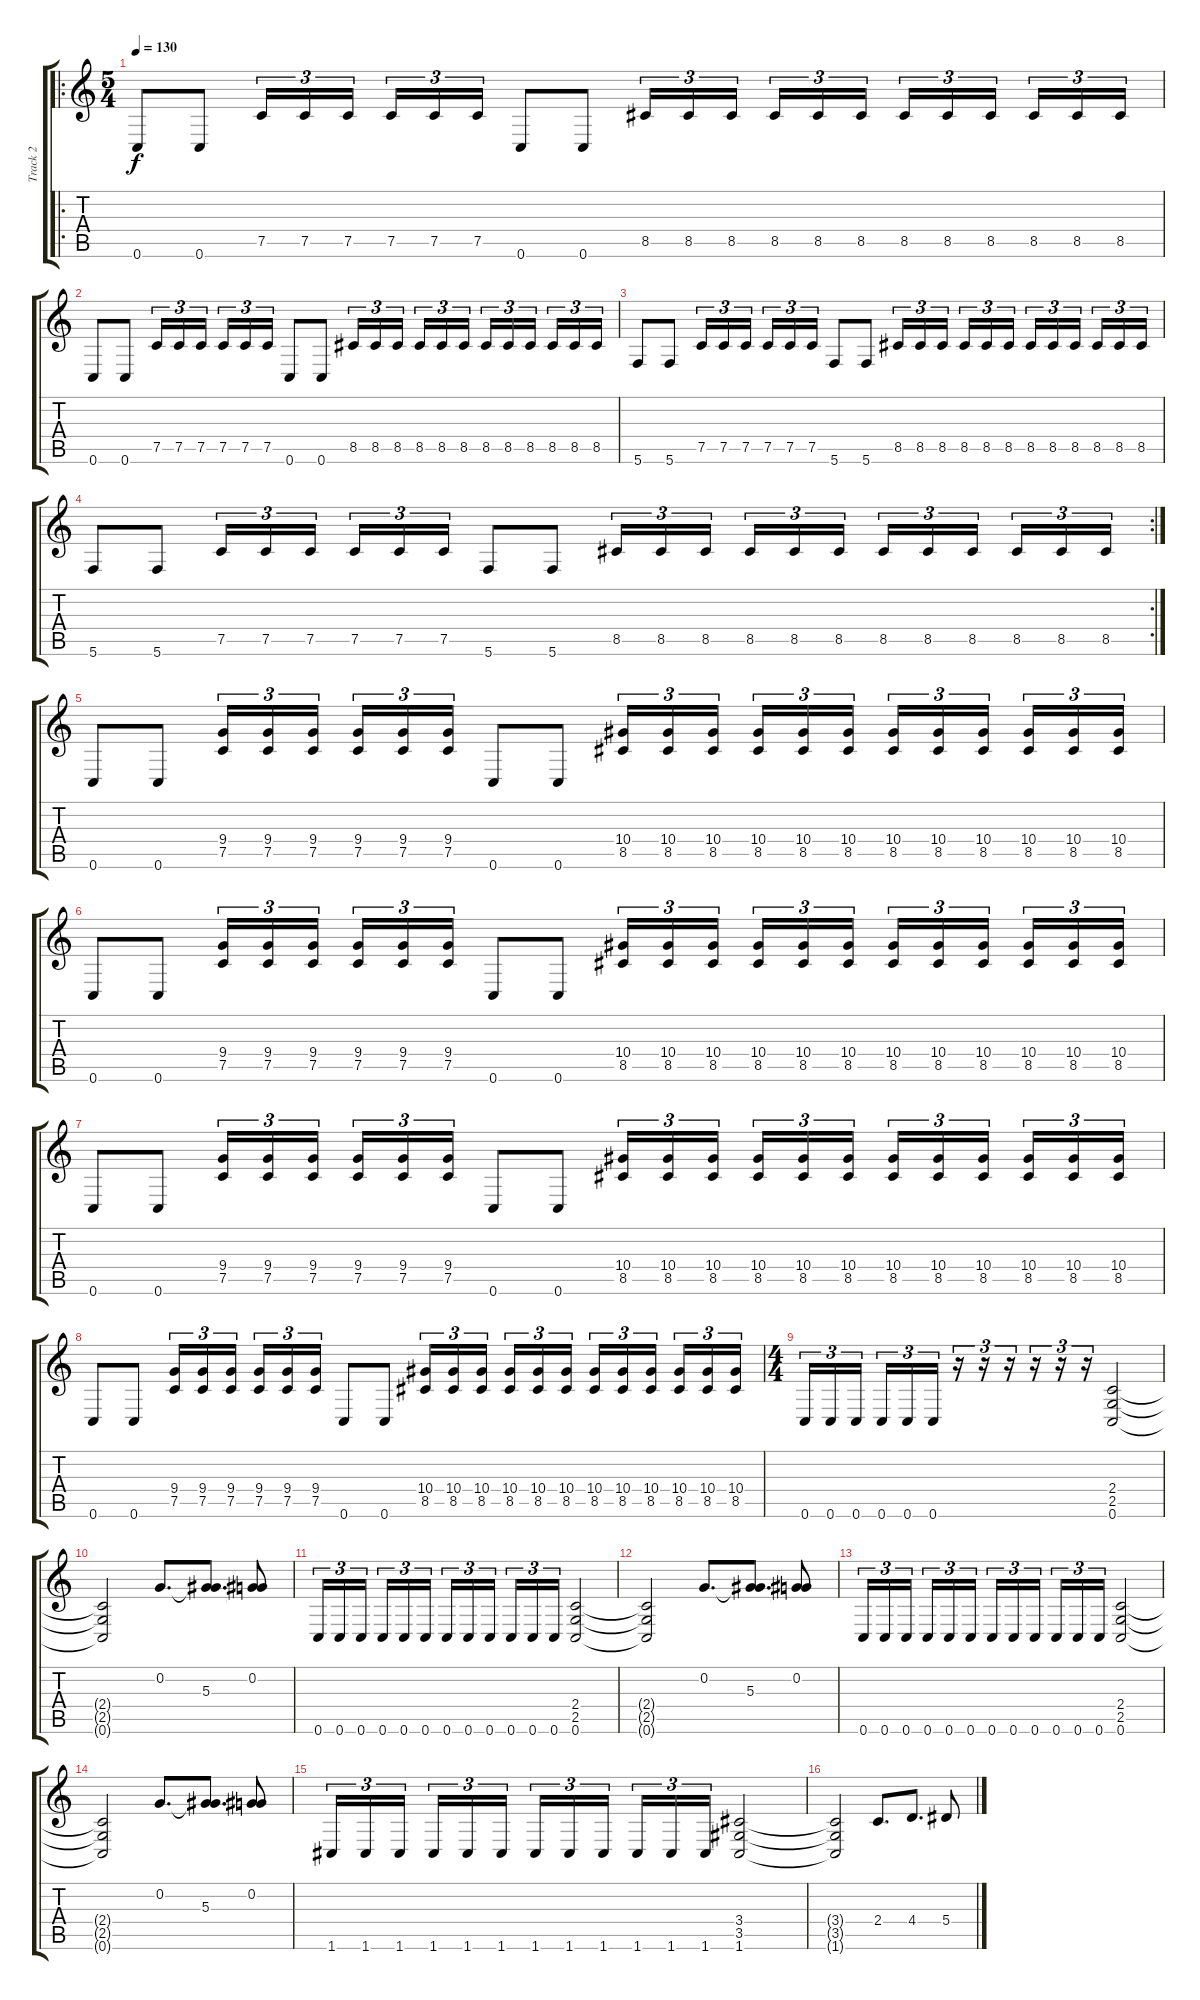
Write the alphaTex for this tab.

\track ("Track 2" "Track 2") {instrument distortionguitar}
\staff {score tabs}
\tuning (C4 G3 Eb3 Bb2 F2 C2) {hide}
\ro
\ts (5 4)
\tempo 130
\clef g2
\ks c
0.6.8{dy f} 0.6.8 7.5.16{tu (3 2)} 7.5.16{tu (3 2)} 7.5.16{tu (3 2)} 7.5.16{tu (3 2)} 7.5.16{tu (3 2)} 7.5.16{tu (3 2)} 0.6.8 0.6.8 8.5.16{tu (3 2)} 8.5.16{tu (3 2)} 8.5.16{tu (3 2)} 8.5.16{tu (3 2)} 8.5.16{tu (3 2)} 8.5.16{tu (3 2)} 8.5.16{tu (3 2)} 8.5.16{tu (3 2)} 8.5.16{tu (3 2)} 8.5.16{tu (3 2)} 8.5.16{tu (3 2)} 8.5.16{tu (3 2)} |
0.6.8 0.6.8 7.5.16{tu (3 2)} 7.5.16{tu (3 2)} 7.5.16{tu (3 2)} 7.5.16{tu (3 2)} 7.5.16{tu (3 2)} 7.5.16{tu (3 2)} 0.6.8 0.6.8 8.5.16{tu (3 2)} 8.5.16{tu (3 2)} 8.5.16{tu (3 2)} 8.5.16{tu (3 2)} 8.5.16{tu (3 2)} 8.5.16{tu (3 2)} 8.5.16{tu (3 2)} 8.5.16{tu (3 2)} 8.5.16{tu (3 2)} 8.5.16{tu (3 2)} 8.5.16{tu (3 2)} 8.5.16{tu (3 2)} |
5.6.8 5.6.8 7.5.16{tu (3 2)} 7.5.16{tu (3 2)} 7.5.16{tu (3 2)} 7.5.16{tu (3 2)} 7.5.16{tu (3 2)} 7.5.16{tu (3 2)} 5.6.8 5.6.8 8.5.16{tu (3 2)} 8.5.16{tu (3 2)} 8.5.16{tu (3 2)} 8.5.16{tu (3 2)} 8.5.16{tu (3 2)} 8.5.16{tu (3 2)} 8.5.16{tu (3 2)} 8.5.16{tu (3 2)} 8.5.16{tu (3 2)} 8.5.16{tu (3 2)} 8.5.16{tu (3 2)} 8.5.16{tu (3 2)} |
\rc 2
5.6.8 5.6.8 7.5.16{tu (3 2)} 7.5.16{tu (3 2)} 7.5.16{tu (3 2)} 7.5.16{tu (3 2)} 7.5.16{tu (3 2)} 7.5.16{tu (3 2)} 5.6.8 5.6.8 8.5.16{tu (3 2)} 8.5.16{tu (3 2)} 8.5.16{tu (3 2)} 8.5.16{tu (3 2)} 8.5.16{tu (3 2)} 8.5.16{tu (3 2)} 8.5.16{tu (3 2)} 8.5.16{tu (3 2)} 8.5.16{tu (3 2)} 8.5.16{tu (3 2)} 8.5.16{tu (3 2)} 8.5.16{tu (3 2)} |
0.6.8 0.6.8 (9.4 7.5).16{tu (3 2)} (9.4 7.5).16{tu (3 2)} (9.4 7.5).16{tu (3 2)} (9.4 7.5).16{tu (3 2)} (9.4 7.5).16{tu (3 2)} (9.4 7.5).16{tu (3 2)} 0.6.8 0.6.8 (10.4 8.5).16{tu (3 2)} (10.4 8.5).16{tu (3 2)} (10.4 8.5).16{tu (3 2)} (10.4 8.5).16{tu (3 2)} (10.4 8.5).16{tu (3 2)} (10.4 8.5).16{tu (3 2)} (10.4 8.5).16{tu (3 2)} (10.4 8.5).16{tu (3 2)} (10.4 8.5).16{tu (3 2)} (10.4 8.5).16{tu (3 2)} (10.4 8.5).16{tu (3 2)} (10.4 8.5).16{tu (3 2)} |
0.6.8 0.6.8 (9.4 7.5).16{tu (3 2)} (9.4 7.5).16{tu (3 2)} (9.4 7.5).16{tu (3 2)} (9.4 7.5).16{tu (3 2)} (9.4 7.5).16{tu (3 2)} (9.4 7.5).16{tu (3 2)} 0.6.8 0.6.8 (10.4 8.5).16{tu (3 2)} (10.4 8.5).16{tu (3 2)} (10.4 8.5).16{tu (3 2)} (10.4 8.5).16{tu (3 2)} (10.4 8.5).16{tu (3 2)} (10.4 8.5).16{tu (3 2)} (10.4 8.5).16{tu (3 2)} (10.4 8.5).16{tu (3 2)} (10.4 8.5).16{tu (3 2)} (10.4 8.5).16{tu (3 2)} (10.4 8.5).16{tu (3 2)} (10.4 8.5).16{tu (3 2)} |
0.6.8 0.6.8 (9.4 7.5).16{tu (3 2)} (9.4 7.5).16{tu (3 2)} (9.4 7.5).16{tu (3 2)} (9.4 7.5).16{tu (3 2)} (9.4 7.5).16{tu (3 2)} (9.4 7.5).16{tu (3 2)} 0.6.8 0.6.8 (10.4 8.5).16{tu (3 2)} (10.4 8.5).16{tu (3 2)} (10.4 8.5).16{tu (3 2)} (10.4 8.5).16{tu (3 2)} (10.4 8.5).16{tu (3 2)} (10.4 8.5).16{tu (3 2)} (10.4 8.5).16{tu (3 2)} (10.4 8.5).16{tu (3 2)} (10.4 8.5).16{tu (3 2)} (10.4 8.5).16{tu (3 2)} (10.4 8.5).16{tu (3 2)} (10.4 8.5).16{tu (3 2)} |
0.6.8 0.6.8 (9.4 7.5).16{tu (3 2)} (9.4 7.5).16{tu (3 2)} (9.4 7.5).16{tu (3 2)} (9.4 7.5).16{tu (3 2)} (9.4 7.5).16{tu (3 2)} (9.4 7.5).16{tu (3 2)} 0.6.8 0.6.8 (10.4 8.5).16{tu (3 2)} (10.4 8.5).16{tu (3 2)} (10.4 8.5).16{tu (3 2)} (10.4 8.5).16{tu (3 2)} (10.4 8.5).16{tu (3 2)} (10.4 8.5).16{tu (3 2)} (10.4 8.5).16{tu (3 2)} (10.4 8.5).16{tu (3 2)} (10.4 8.5).16{tu (3 2)} (10.4 8.5).16{tu (3 2)} (10.4 8.5).16{tu (3 2)} (10.4 8.5).16{tu (3 2)} |
\ts (4 4)
0.6.16{tu (3 2)} 0.6.16{tu (3 2)} 0.6.16{tu (3 2)} 0.6.16{tu (3 2)} 0.6.16{tu (3 2)} 0.6.16{tu (3 2)} r.16{tu (3 2)} r.16{tu (3 2)} r.16{tu (3 2)} r.16{tu (3 2)} r.16{tu (3 2)} r.16{tu (3 2)} (2.4 2.5 0.6).2 |
(2.4{t} 2.5{t} 0.6{t}).2 0.2.8{d} (0.2{t} 5.3).8{d} (0.2 5.3{t}).8 |
0.6.16{tu (3 2)} 0.6.16{tu (3 2)} 0.6.16{tu (3 2)} 0.6.16{tu (3 2)} 0.6.16{tu (3 2)} 0.6.16{tu (3 2)} 0.6.16{tu (3 2)} 0.6.16{tu (3 2)} 0.6.16{tu (3 2)} 0.6.16{tu (3 2)} 0.6.16{tu (3 2)} 0.6.16{tu (3 2)} (2.4 2.5 0.6).2 |
(2.4{t} 2.5{t} 0.6{t}).2 0.2.8{d} (0.2{t} 5.3).8{d} (0.2 5.3{t}).8 |
0.6.16{tu (3 2)} 0.6.16{tu (3 2)} 0.6.16{tu (3 2)} 0.6.16{tu (3 2)} 0.6.16{tu (3 2)} 0.6.16{tu (3 2)} 0.6.16{tu (3 2)} 0.6.16{tu (3 2)} 0.6.16{tu (3 2)} 0.6.16{tu (3 2)} 0.6.16{tu (3 2)} 0.6.16{tu (3 2)} (2.4 2.5 0.6).2 |
(2.4{t} 2.5{t} 0.6{t}).2 0.2.8{d} (0.2{t} 5.3).8{d} (0.2 5.3{t}).8 |
1.6.16{tu (3 2)} 1.6.16{tu (3 2)} 1.6.16{tu (3 2)} 1.6.16{tu (3 2)} 1.6.16{tu (3 2)} 1.6.16{tu (3 2)} 1.6.16{tu (3 2)} 1.6.16{tu (3 2)} 1.6.16{tu (3 2)} 1.6.16{tu (3 2)} 1.6.16{tu (3 2)} 1.6.16{tu (3 2)} (3.4 3.5 1.6).2 |
(3.4{t} 3.5{t} 1.6{t}).2 2.4.8{d} 4.4.8{d} 5.4.8
